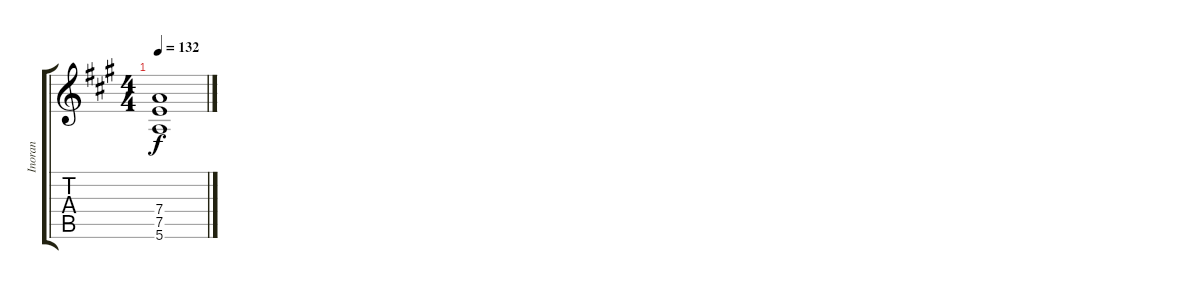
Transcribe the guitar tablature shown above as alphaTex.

\track ("Inoran" "Inoran") {instrument distortionguitar}
\staff {score tabs}
\tuning (E4 B3 G3 D3 A2 E2) {hide}
\ts (4 4)
\tempo 132
\clef g2
\ks a
(7.4 7.5 5.6).1{dy f}
